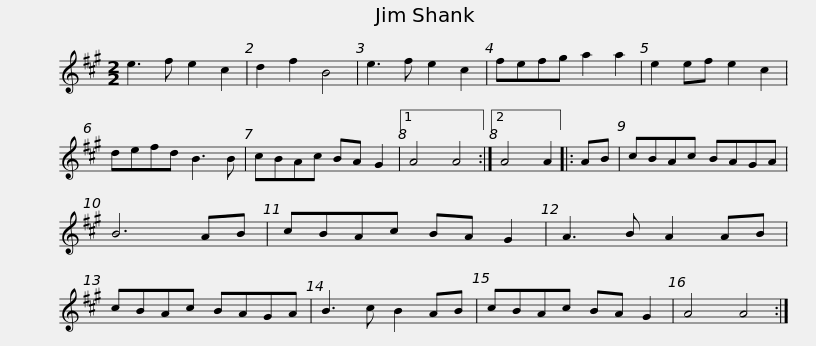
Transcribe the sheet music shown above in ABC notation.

X:1
L:1/8
M:2/2
I:linebreak $
K:A
V:1 treble
V:1
 e3 f e2 c2 | d2 f2 B4 | e3 f e2 c2 | fefg a2 a2 | e2 ef e2 c2 | %5
 defd B3 B | cBAc BA G2 |1 A4 A4 :|2$ A4 A2 |: AB | %10
 cBAc BAGA | B6 AB | cBAc BA G2 | A3 B A2 AB | cBAc BAGA | %15
 B3 c B2 AB |$ cBAc BA G2 | A4 A4 :| %18
